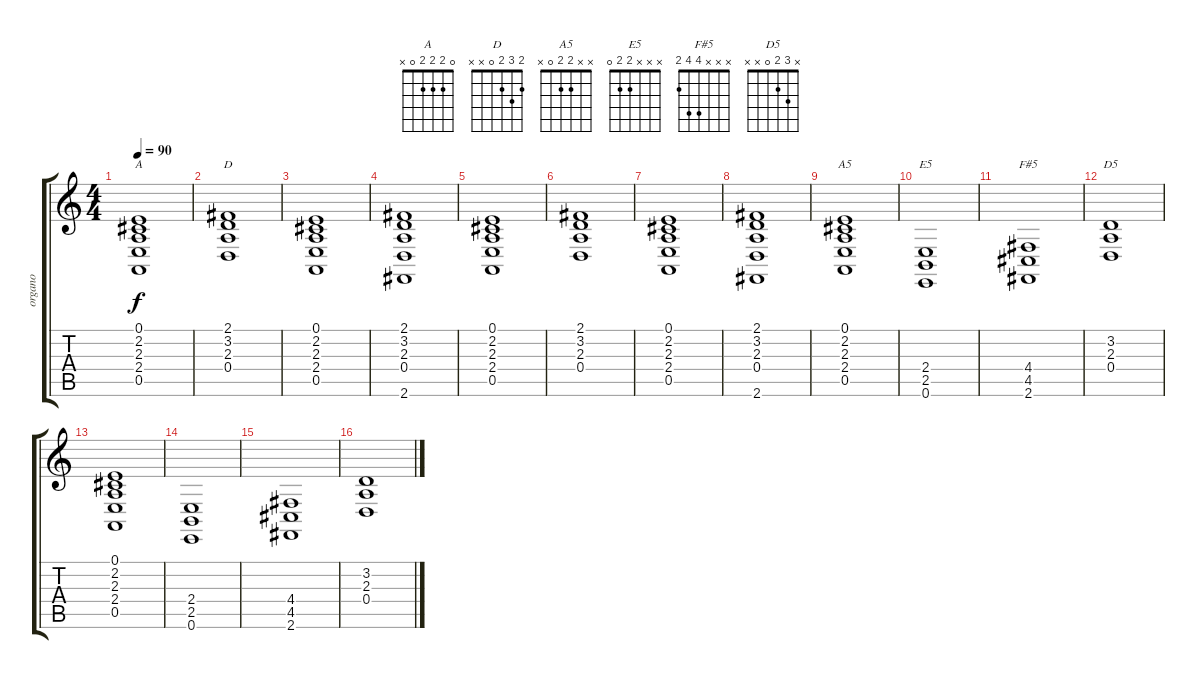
\track ("organo" "organo") {instrument synthstrings1}
\staff {score tabs}
\tuning (E4 B3 G3 D3 A2 E2) {hide}
\chord ("A" 0 2 2 2 0 x)
\chord ("D" 2 3 2 0 x x)
\chord ("A5" x x 2 2 0 x)
\chord ("E5" x x x 2 2 0)
\chord ("F#5" x x x 4 4 2)
\chord ("D5" x 3 2 0 x x)
\ts (4 4)
\tempo 90
\clef g2
\ks c
(0.1 2.2 2.3 2.4 0.5).1{ch "A" dy f instrument synthstrings1} |
(2.1 3.2 2.3 0.4).1{ch "D"} |
(0.1 2.2 2.3 2.4 0.5).1 |
(2.1 3.2 2.3 0.4 2.6).1 |
(0.1 2.2 2.3 2.4 0.5).1 |
(2.1 3.2 2.3 0.4).1 |
(0.1 2.2 2.3 2.4 0.5).1 |
(2.1 3.2 2.3 0.4 2.6).1 |
(0.1 2.2 2.3 2.4 0.5).1{ch "A5" volume 12} |
(2.4 2.5 0.6).1{ch "E5"} |
(4.4 4.5 2.6).1{ch "F#5"} |
(3.2 2.3 0.4).1{ch "D5"} |
(0.1 2.2 2.3 2.4 0.5).1 |
(2.4 2.5 0.6).1 |
(4.4 4.5 2.6).1 |
(3.2 2.3 0.4).1
